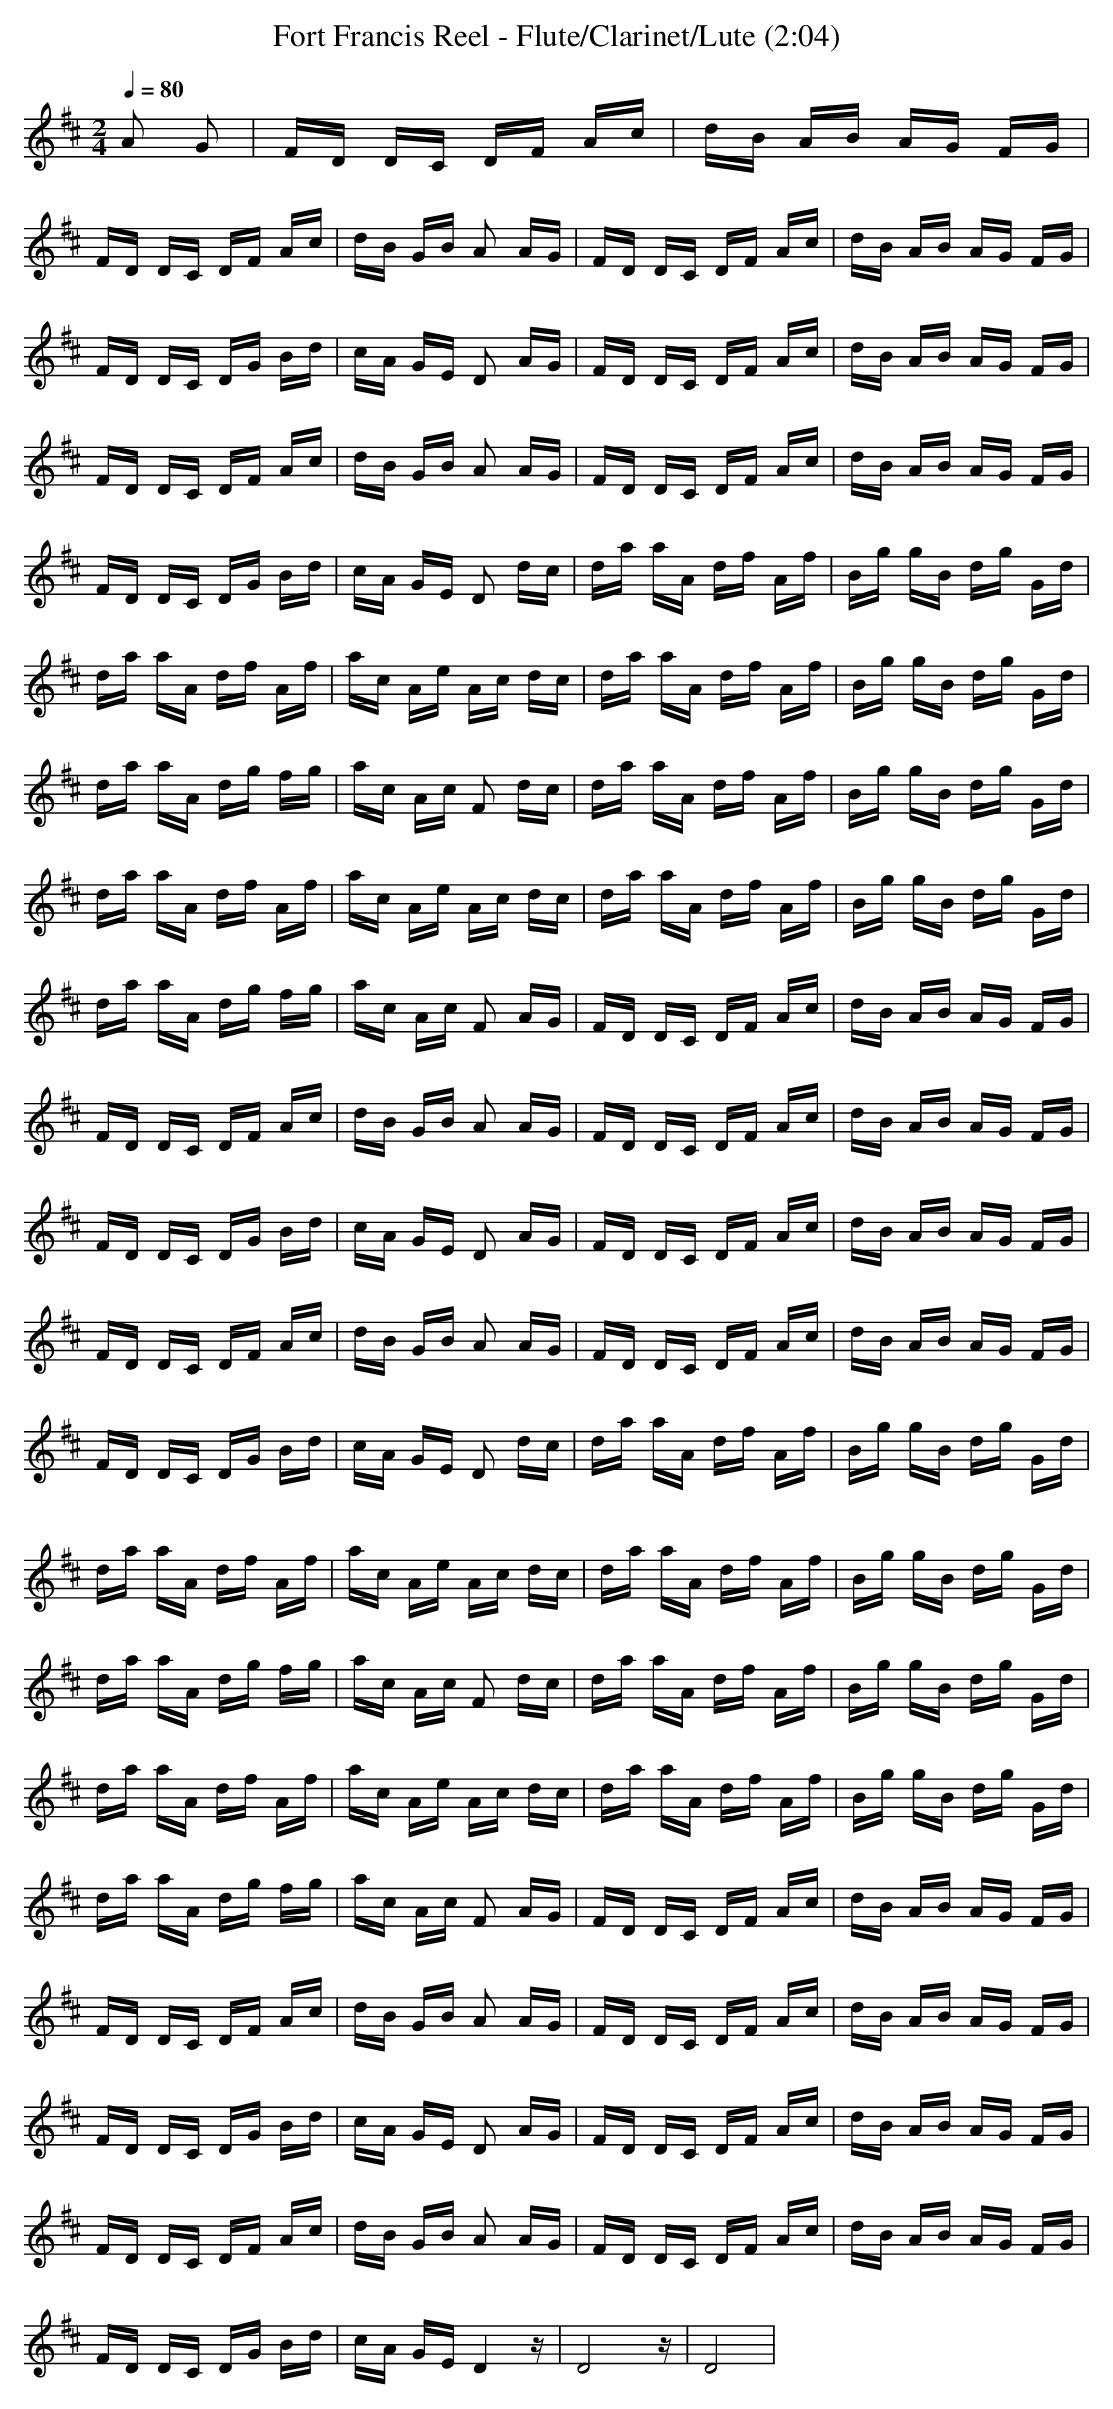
X:1
T:Fort Francis Reel - Flute/Clarinet/Lute (2:04)
M:2/4
L:1/16
Q:1/4=80
K:D
A2 G2|FD DC DF Ac|dB AB AG FG|
FD DC DF Ac|dB GB A2 AG|FD DC DF Ac|dB AB AG FG|
FD DC DG Bd|cA GE D2 AG|FD DC DF Ac|dB AB AG FG|
FD DC DF Ac|dB GB A2 AG|FD DC DF Ac|dB AB AG FG|
FD DC DG Bd|cA GE D2 dc|da aA df Af|Bg gB dg Gd|
da aA df Af|ac Ae Ac dc|da aA df Af|Bg gB dg Gd|
da aA dg fg|ac Ac F2 dc|da aA df Af|Bg gB dg Gd|
da aA df Af|ac Ae Ac dc|da aA df Af|Bg gB dg Gd|
da aA dg fg|ac Ac F2 AG|FD DC DF Ac|dB AB AG FG|
FD DC DF Ac|dB GB A2 AG|FD DC DF Ac|dB AB AG FG|
FD DC DG Bd|cA GE D2 AG|FD DC DF Ac|dB AB AG FG|
FD DC DF Ac|dB GB A2 AG|FD DC DF Ac|dB AB AG FG|
FD DC DG Bd|cA GE D2 dc|da aA df Af|Bg gB dg Gd|
da aA df Af|ac Ae Ac dc|da aA df Af|Bg gB dg Gd|
da aA dg fg|ac Ac F2 dc|da aA df Af|Bg gB dg Gd|
da aA df Af|ac Ae Ac dc|da aA df Af|Bg gB dg Gd|
da aA dg fg|ac Ac F2 AG|FD DC DF Ac|dB AB AG FG|
FD DC DF Ac|dB GB A2 AG|FD DC DF Ac|dB AB AG FG|
FD DC DG Bd|cA GE D2 AG|FD DC DF Ac|dB AB AG FG|
FD DC DF Ac|dB GB A2 AG|FD DC DF Ac|dB AB AG FG|
FD DC DG Bd|cA GE D4z|D8z|D8|
